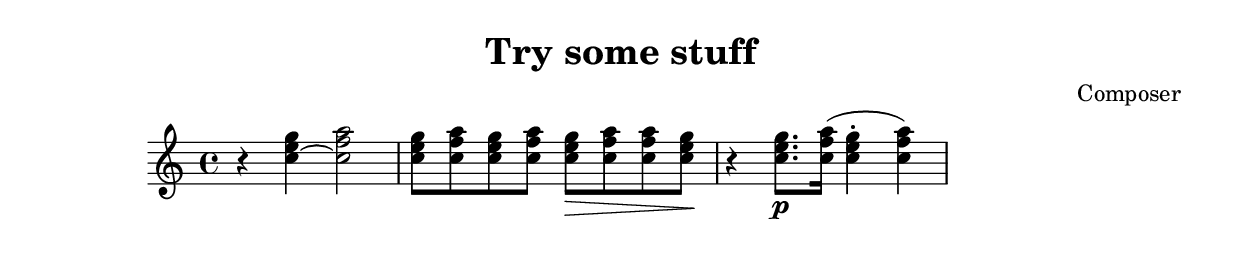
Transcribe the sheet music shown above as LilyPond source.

\header {
  title = "Try some stuff"
  composer = "Composer"
}

\score {
  \relative c'' {
    r4 <c e g>~ <c f a>2 |
    <c e g>8[ <c f a> <c e g> <c f a>]
    <c e g>8\>[ <c f a> <c f a> <c e g>]\! |
    r4 <c e g>8.\p <c f a>16( <c e g>4-. <c f a>) |
  }

  \layout {}
  \midi {}
}